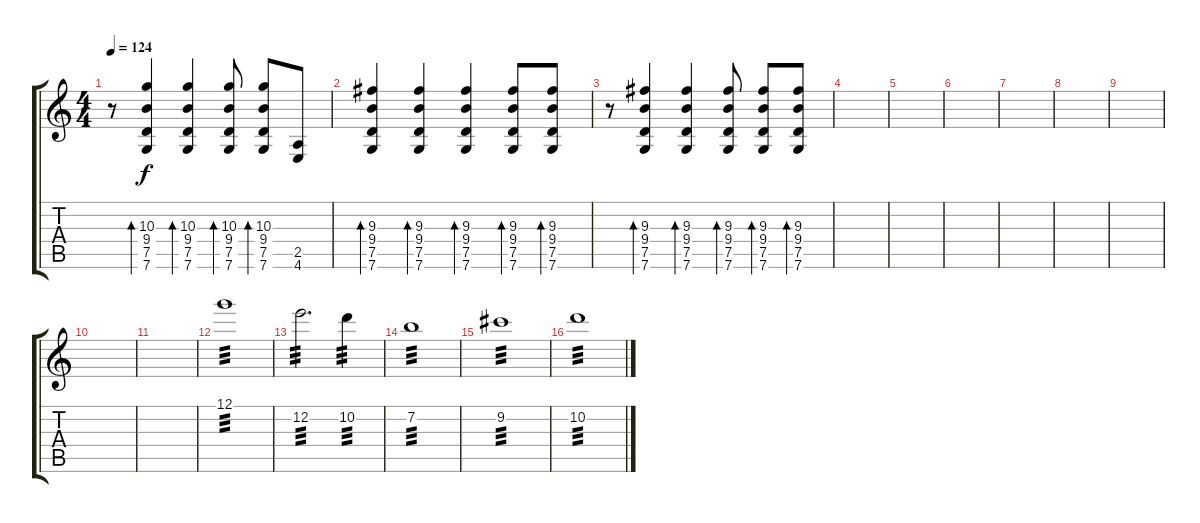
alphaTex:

\track "" {instrument overdrivenguitar}
\staff {score tabs}
\tuning (G4 E4 A3 D3 G2 C2) {hide}
\ts (4 4)
\tempo 124
\clef g2
\ks c
r.8{dy f} (10.3 9.4 7.5 7.6).4{bd 60} (10.3 9.4 7.5 7.6).4{bd 60} (10.3 9.4 7.5 7.6).8{bd 60} (10.3 9.4 7.5 7.6).8{bd 60} (2.5 4.6).8 |
(9.3 9.4 7.5 7.6).4{bd 60} (9.3 9.4 7.5 7.6).4{bd 60} (9.3 9.4 7.5 7.6).4{bd 60} (9.3 9.4 7.5 7.6).8{bd 60} (9.3 9.4 7.5 7.6).8{bd 60} |
r.8 (9.3 9.4 7.5 7.6).4{bd 60} (9.3 9.4 7.5 7.6).4{bd 60} (9.3 9.4 7.5 7.6).8{bd 60} (9.3 9.4 7.5 7.6).8{bd 60} (9.3 9.4 7.5 7.6).8{bd 60} |
|
|
|
|
|
|
|
|
12.1.1{tp 3} |
12.2.2{d tp 3} 10.2.4{tp 3} |
7.2.1{tp 3} |
9.2.1{tp 3} |
10.2.1{tp 3}
